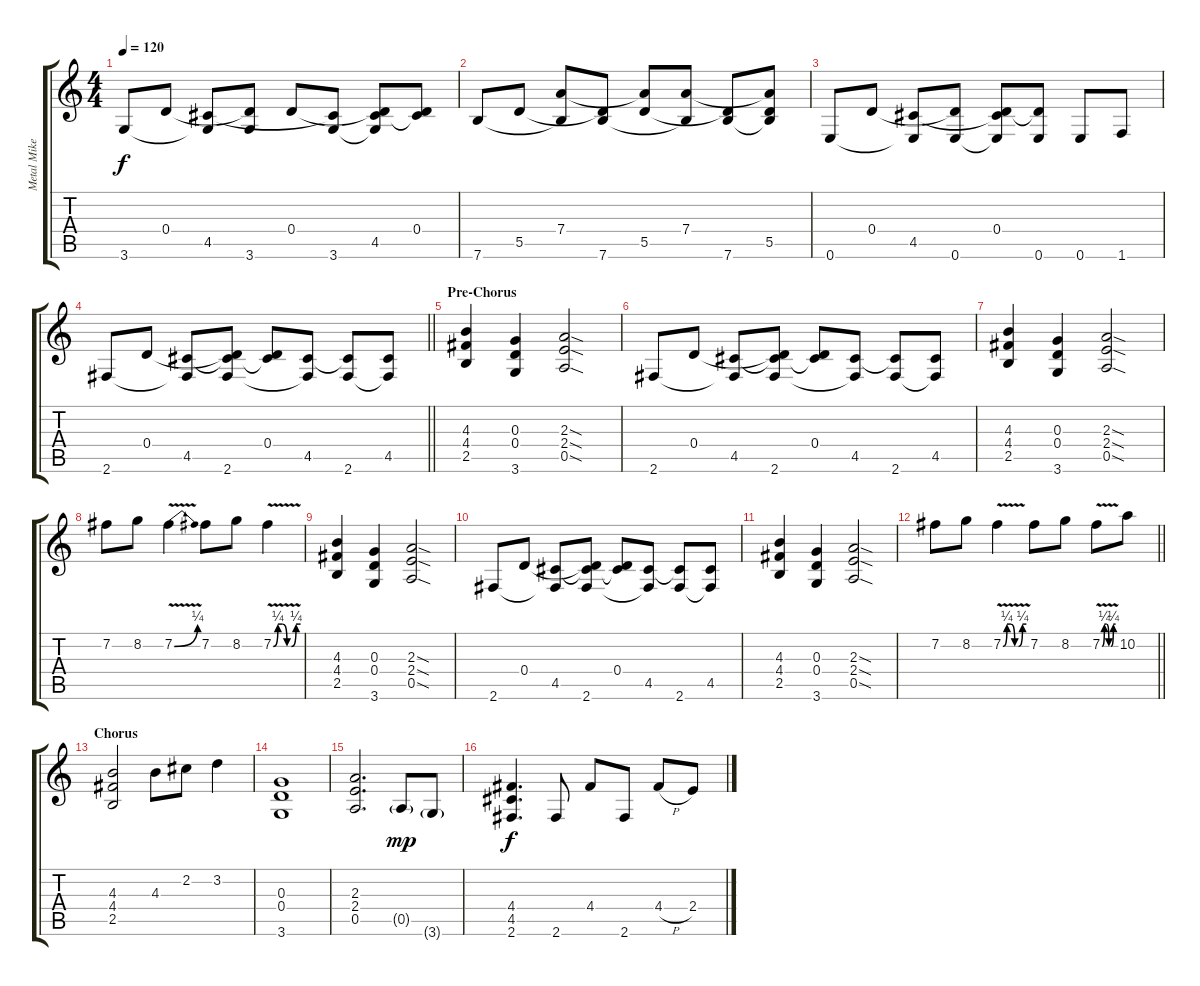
\track ("Metal Mike" "Metal Mike") {instrument distortionguitar}
\staff {score tabs}
\tuning (E4 B3 G3 D3 A2 E2) {hide}
\ts (4 4)
\tempo 120
\clef g2
\ks c
3.6.8{dy f} 0.4.8 (4.5 3.6{t}).8 (0.4{t} 3.6).8 0.4.8 (4.5{t} 3.6).8 (0.4{t} 4.5 3.6{t}).8 (0.4 4.5{t}).8 |
7.6.8 5.5.8 (7.4 7.6{t}).8 (5.5{t} 7.6).8 (7.4{t} 5.5).8 (7.4 7.6{t}).8 (5.5{t} 7.6).8 (7.4{t} 5.5 7.6{t}).8 |
0.6.8 0.4.8 (4.5 0.6{t}).8 (0.4{t} 0.6).8 (0.4 4.5{t} 0.6{t}).8 (0.4{t} 0.6).8 0.6.8 1.6.8 |
\barLineRight lightlight
2.6.8 0.4.8 (4.5 2.6{t}).8 (0.4{t} 4.5{t} 2.6).8 (0.4 4.5{t}).8 (4.5 2.6{t}).8 (4.5{t} 2.6).8 (4.5 2.6{t}).8 |
\section ("" "Pre-Chorus")
(4.3 4.4 2.5).4{volume 13 instrument distortionguitar} (0.3 0.4 3.6).4 (2.3{sod} 2.4{sod} 0.5{sod}).2 |
2.6.8{instrument electricguitarclean} 0.4.8 (4.5 2.6{t}).8 (0.4{t} 4.5{t} 2.6).8 (0.4 4.5{t}).8 (4.5 2.6{t}).8 (4.5{t} 2.6).8 (4.5 2.6{t}).8 |
(4.3 4.4 2.5).4{instrument distortionguitar} (0.3 0.4 3.6).4 (2.3{sod} 2.4{sod} 0.5{sod}).2 |
7.2.8 8.2.8 7.2{be (bend 0 0 60 1) v}.4 7.2.8 8.2.8 7.2{be (custom 0 0 10 1 20 1 30 0 40 0 50 1 60 1) v}.4 |
(4.3 4.4 2.5).4 (0.3 0.4 3.6).4 (2.3{sod} 2.4{sod} 0.5{sod}).2 |
2.6.8{instrument electricguitarclean} 0.4.8 (4.5 2.6{t}).8 (0.4{t} 4.5{t} 2.6).8 (0.4 4.5{t}).8 (4.5 2.6{t}).8 (4.5{t} 2.6).8 (4.5 2.6{t}).8 |
(4.3 4.4 2.5).4{instrument distortionguitar} (0.3 0.4 3.6).4 (2.3{sod} 2.4{sod} 0.5{sod}).2 |
\barLineRight lightlight
7.2.8 8.2.8 7.2{be (custom 0 0 10 1 20 1 30 0 40 0 50 1 60 1) v}.4 7.2.8 8.2.8 7.2{be (custom 0 0 10 1 20 1 30 0 40 0 50 1 60 1) v}.8 10.2.8 |
\section ("" "Chorus")
(4.3 4.4 2.5).2 4.3.8 2.2.8 3.2.4 |
(0.3 0.4 3.6).1 |
(2.3 2.4 0.5).2{d} 0.5{g}.8{dy mp} 3.6{g}.8 |
(4.4 4.5 2.6).4{d dy f} 2.6.8 4.4.8 2.6.8 4.4{h}.8 2.4.8
